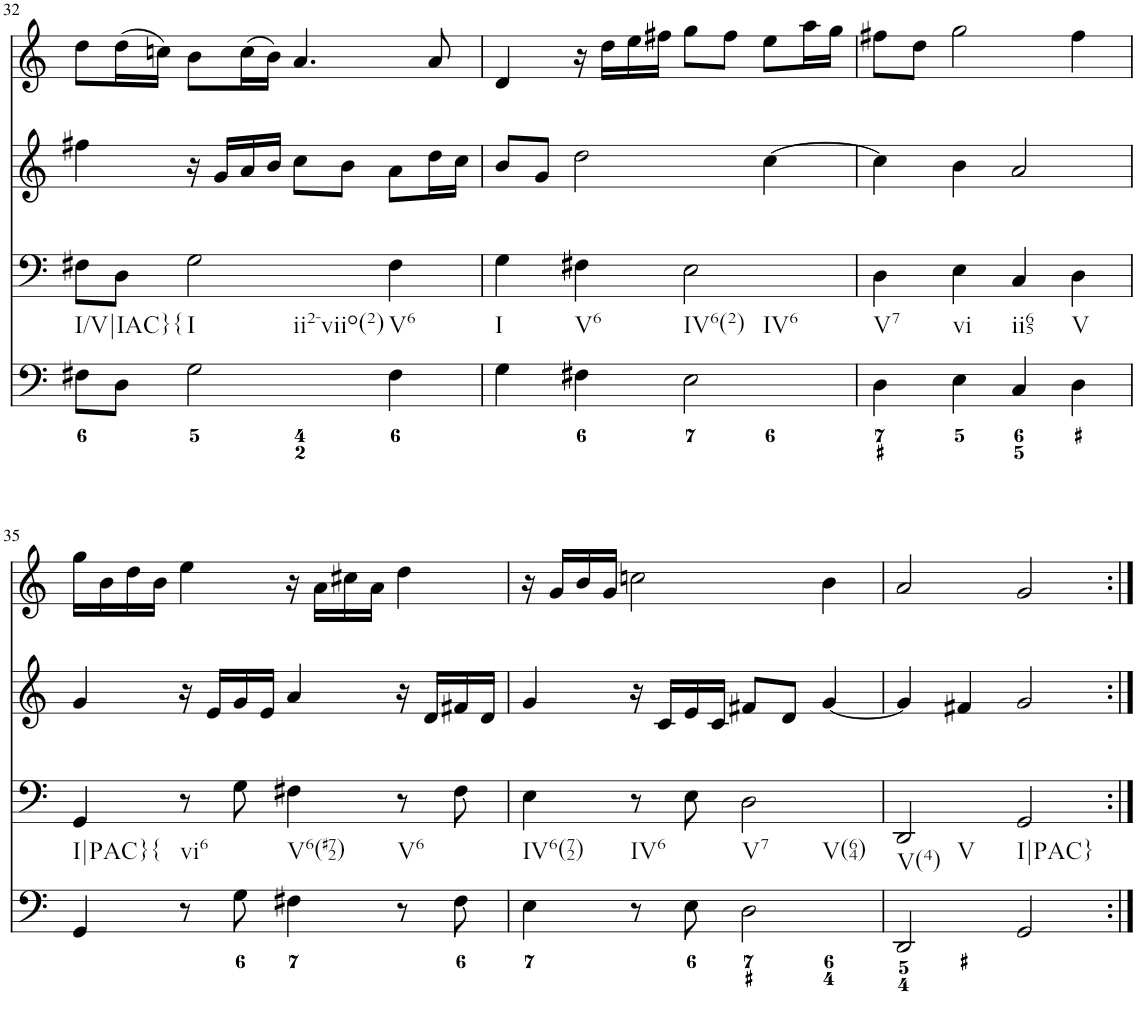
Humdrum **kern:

**kern	**kern	**kern	**kern
*part4	*part3	*part2	*part1
*staff4	*staff3	*staff2	*staff1
*I"violn	*I"violn	*I"cello	*I"organ
!!LO:PB:g=z
*clefF4	*clefF4	*clefG2	*clefG2
*k[]	*k[]	*k[]	*k[]
*M4/4	*M4/4	*M4/4	*M4/4
*met(c)	*met(c)	*met(c)	*met(c)
=32	=32	=32	=32
!	!LO:TX:b:t=I/V|IAC}{	!	!
8F#X\L	8F#X\L	4ff#X\	8dd\L
8D\J	8D\J	.	(16dd\L
.	.	.	16ccn\JJ)
!	!LO:TX:b:t=I	!	!
!	!LO:TX:b:t=ii2-viio(2)	!	!
2G\	2G\	16r	8b\L
.	.	16g/LL	.
.	.	16a/	(16cc\L
.	.	16b/JJ	16b\JJ)
.	.	8cc\L	4.a/
.	.	8b\J	.
!	!LO:TX:b:t=V6	!	!
4F#\	4F#\	8a\L	.
.	.	16dd\L	8a/
.	.	16cc\JJ	.
=33	=33	=33	=33
!	!LO:TX:b:t=I	!	!
4G\	4G\	8b/L	4d/
.	.	8g/J	.
!	!LO:TX:b:t=V6	!	!
4F#X\	4F#X\	2dd\	16r
.	.	.	16dd\LL
.	.	.	16ee\
.	.	.	16ff#X\JJ
!	!LO:TX:b:t=IV6(2)	!	!
!	!LO:TX:b:t=IV6	!	!
2E\	2E\	.	8gg\L
.	.	.	8ff#\J
.	.	[4cc\	8ee\L
.	.	.	16aa\L
.	.	.	16gg\JJ
=34	=34	=34	=34
!	!LO:TX:b:t=V7	!	!
4D\	4D\	4cc\]	8ff#X\L
.	.	.	8dd\J
!	!LO:TX:b:t=vi	!	!
4E\	4E\	4b\	2gg\
!	!LO:TX:b:t=ii65	!	!
4C/	4C/	2a/	.
!	!LO:TX:b:t=V	!	!
4D\	4D\	.	4ff#\
!!LO:LB:g=z
=35	=35	=35	=35
!	!LO:TX:b:t=I|PAC}{	!	!
4GG/	4GG/	4g/	16gg\LL
.	.	.	16b\
.	.	.	16dd\
.	.	.	16b\JJ
!	!LO:TX:b:t=vi6	!	!
8r	8r	16r	4ee\
.	.	16e/LL	.
8G\	8G\	16g/	.
.	.	16e/JJ	.
!	!LO:TX:b:t=V6(#72)	!	!
4F#X\	4F#X\	4a/	16r
.	.	.	16a\LL
.	.	.	16cc#X\
.	.	.	16a\JJ
!	!LO:TX:b:t=V6	!	!
8r	8r	16r	4dd\
.	.	16d/LL	.
8F#\	8F#\	16f#X/	.
.	.	16d/JJ	.
=36	=36	=36	=36
!	!LO:TX:b:t=IV6(72)	!	!
4E\	4E\	4g/	16r
.	.	.	16g/LL
.	.	.	16b/
.	.	.	16g/JJ
!	!LO:TX:b:t=IV6	!	!
8r	8r	16r	2ccn\
.	.	16c/LL	.
8E\	8E\	16e/	.
.	.	16c/JJ	.
!	!LO:TX:b:t=V7	!	!
!	!LO:TX:b:t=V(64)	!	!
2D\	2D\	8f#X/L	.
.	.	8d/J	.
.	.	[4g/	4b\
=37	=37	=37	=37
!	!LO:TX:b:t=V(4)	!	!
!	!LO:TX:b:t=V	!	!
2DD/	2DD/	4g/]	2a/
.	.	4f#X/	.
!	!LO:TX:b:t=I|PAC}	!	!
2GG/	2GG/	2g/	2g/
=:|!	=:|!	=:|!	=:|!
*-	*-	*-	*-
